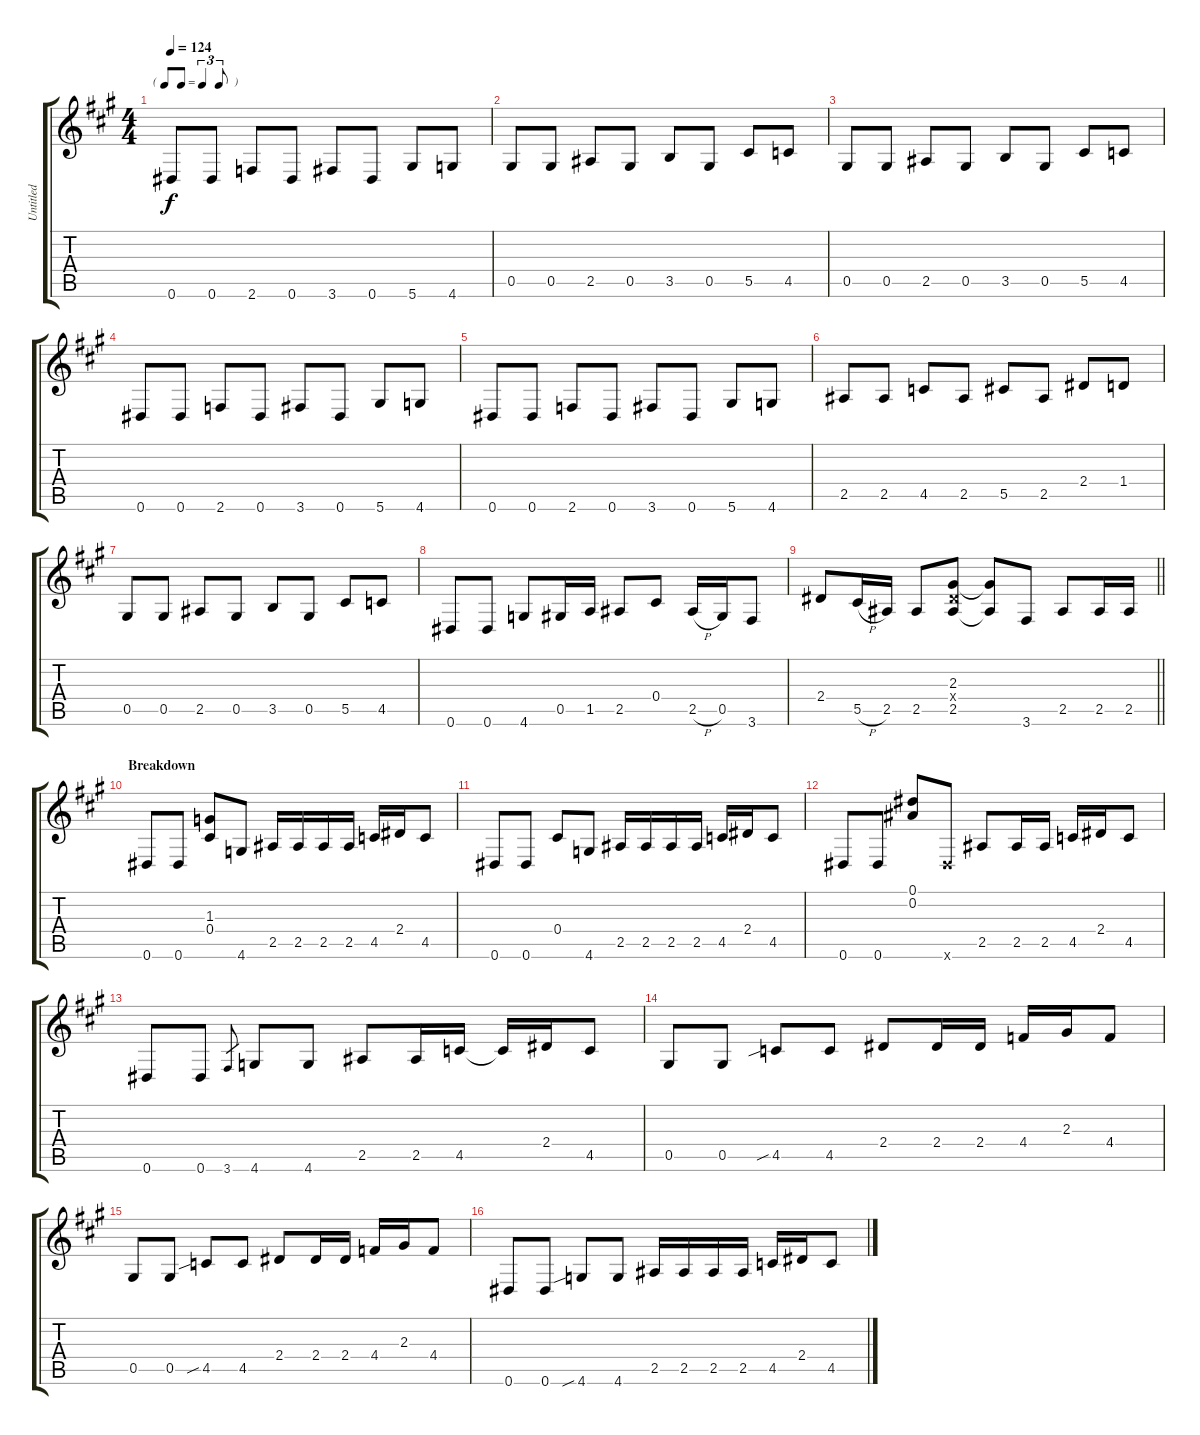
\track ("Untitled" "Untitled") {instrument distortionguitar}
\staff {score tabs}
\tuning (Eb4 Bb3 Gb3 Db3 Ab2 Eb2) {hide}
\ts (4 4)
\tf triplet8th
\tempo 124
\clef g2
\ks a
0.6.8{dy f} 0.6.8 2.6.8 0.6.8 3.6.8 0.6.8 5.6.8 4.6.8 |
0.5.8 0.5.8 2.5.8 0.5.8 3.5.8 0.5.8 5.5.8 4.5.8 |
0.5.8 0.5.8 2.5.8 0.5.8 3.5.8 0.5.8 5.5.8 4.5.8 |
0.6.8 0.6.8 2.6.8 0.6.8 3.6.8 0.6.8 5.6.8 4.6.8 |
0.6.8 0.6.8 2.6.8 0.6.8 3.6.8 0.6.8 5.6.8 4.6.8 |
2.5.8 2.5.8 4.5.8 2.5.8 5.5.8 2.5.8 2.4.8 1.4.8 |
0.5.8 0.5.8 2.5.8 0.5.8 3.5.8 0.5.8 5.5.8 4.5.8 |
0.6.8 0.6.8 4.6.8 0.5.16 1.5.16 2.5.8 0.4.8 2.5{h}.16 0.5.16 3.6.8 |
\barLineRight lightlight
2.4.8 5.5{h}.16 2.5.16 2.5.8 (2.3 2.4{x} 2.5).8 (2.3{t} 2.5{t}).8 3.6.8 2.5.8 2.5.16 2.5.16 |
\section ("" "Breakdown")
0.6.8 0.6.8 (1.3 0.4).8 4.6.8 2.5.16 2.5.16 2.5.16 2.5.16 4.5.16 2.4.16 4.5.8 |
0.6.8 0.6.8 0.4.8 4.6.8 2.5.16 2.5.16 2.5.16 2.5.16 4.5.16 2.4.16 4.5.8 |
0.6.8 0.6.8 (0.1 0.2).8 0.6{x}.8 2.5.8 2.5.16 2.5.16 4.5.16 2.4.16 4.5.8 |
0.6.8 0.6.8 3.6.8{gr} 4.6.8 4.6.8 2.5.8 2.5.16 4.5.16 4.5{t}.16 2.4.16 4.5.8 |
0.5.8 0.5.8 4.5{sib}.8 4.5.8 2.4.8 2.4.16 2.4.16 4.4.16 2.3.16 4.4.8 |
0.5.8 0.5.8 4.5{sib}.8 4.5.8 2.4.8 2.4.16 2.4.16 4.4.16 2.3.16 4.4.8 |
0.6.8 0.6.8 4.6{sib}.8 4.6.8 2.5.16 2.5.16 2.5.16 2.5.16 4.5.16 2.4.16 4.5.8
